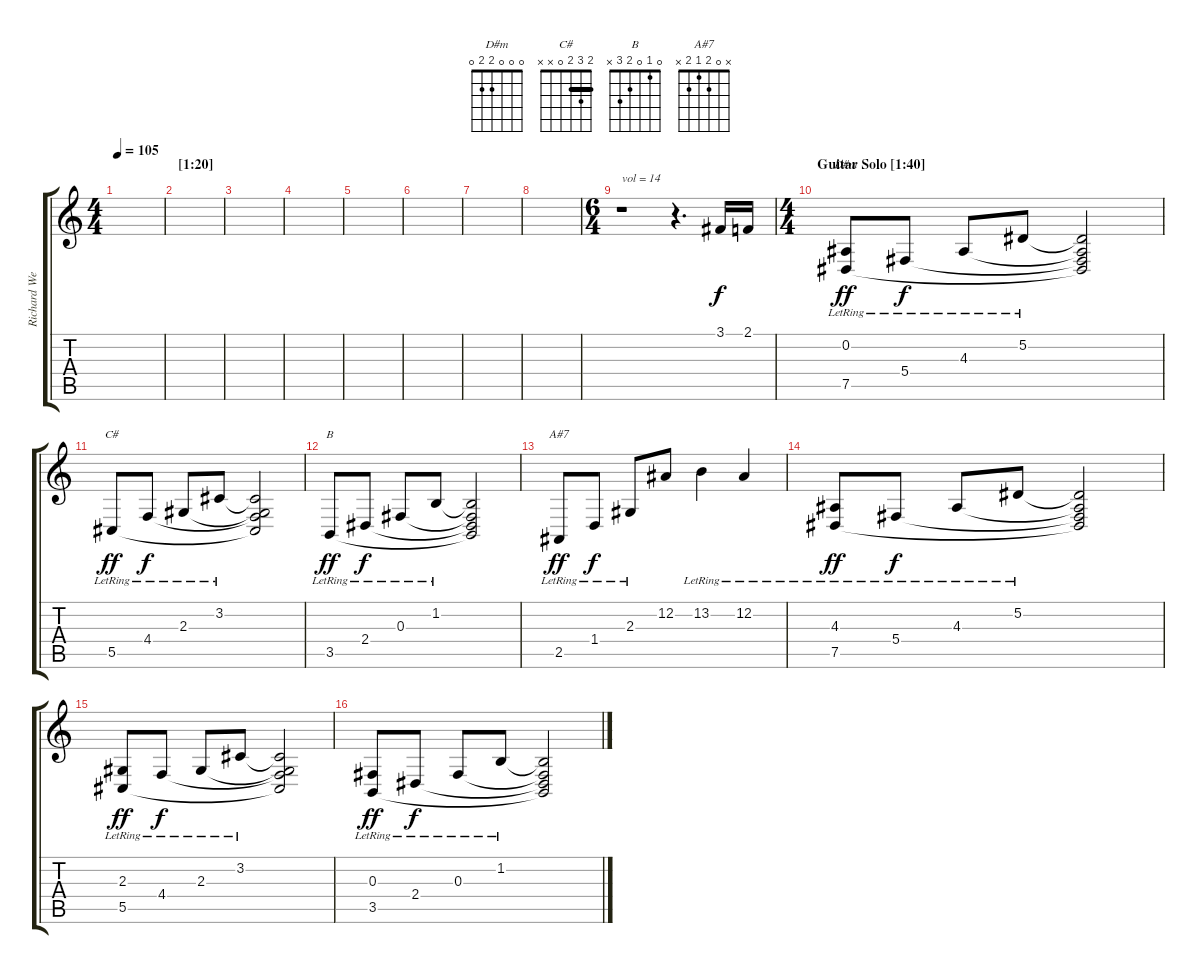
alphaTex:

\track ("Richard West" "Richard We") {instrument brightacousticpiano}
\staff {score tabs}
\tuning (Eb4 Bb3 Gb3 Db3 Ab2 Eb2) {hide}
\chord ("D#m" 0 0 0 2 2 0)
\chord ("C#" 2 3 2 0 x x) {barre 2}
\chord ("B" 0 1 0 2 3 x)
\chord ("A#7" x 0 2 1 2 x)
\ts (4 4)
\tempo 105
\clef g2
\ks c
|
\section ("" "[1:20]")
|
|
|
|
\section ("" "")
|
|
|
\ts (6 4)
r.1{txt "vol = 14" volume 14} r.4{d} 3.1.16 2.1.16 |
\ts (4 4)
\section ("" "Guitar Solo [1:40]")
(0.2{lr} 7.5{lr}).8{ch "D#m" dy ff} 5.4{lr}.8{dy f} 4.3{lr}.8 5.2{lr}.8 (5.2{t} 4.3{t} 5.4{t} 7.5{t}).2 |
5.5{lr}.8{ch "C#" dy ff} 4.4{lr}.8{dy f} 2.3{lr}.8 3.2{lr}.8 (3.2{t} 2.3{t} 4.4{t} 5.5{t}).2 |
3.5{lr}.8{ch "B" dy ff} 2.4{lr}.8{dy f} 0.3{lr}.8 1.2{lr}.8 (1.2{t} 0.3{t} 2.4{t} 3.5{t}).2 |
2.5{lr}.8{ch "A#7" dy ff} 1.4{lr}.8{dy f} 2.3{lr}.8 12.2.8 13.2{lr}.4 12.2{lr}.4 |
(4.3{lr} 7.5{lr}).8{dy ff} 5.4{lr}.8{dy f} 4.3{lr}.8 5.2{lr}.8 (5.2{t} 4.3{t} 5.4{t} 7.5{t}).2 |
(2.3{lr} 5.5{lr}).8{dy ff} 4.4{lr}.8{dy f} 2.3{lr}.8 3.2{lr}.8 (3.2{t} 2.3{t} 4.4{t} 5.5{t}).2 |
(0.3{lr} 3.5{lr}).8{dy ff} 2.4{lr}.8{dy f} 0.3{lr}.8 1.2{lr}.8 (1.2{t} 0.3{t} 2.4{t} 3.5{t}).2
